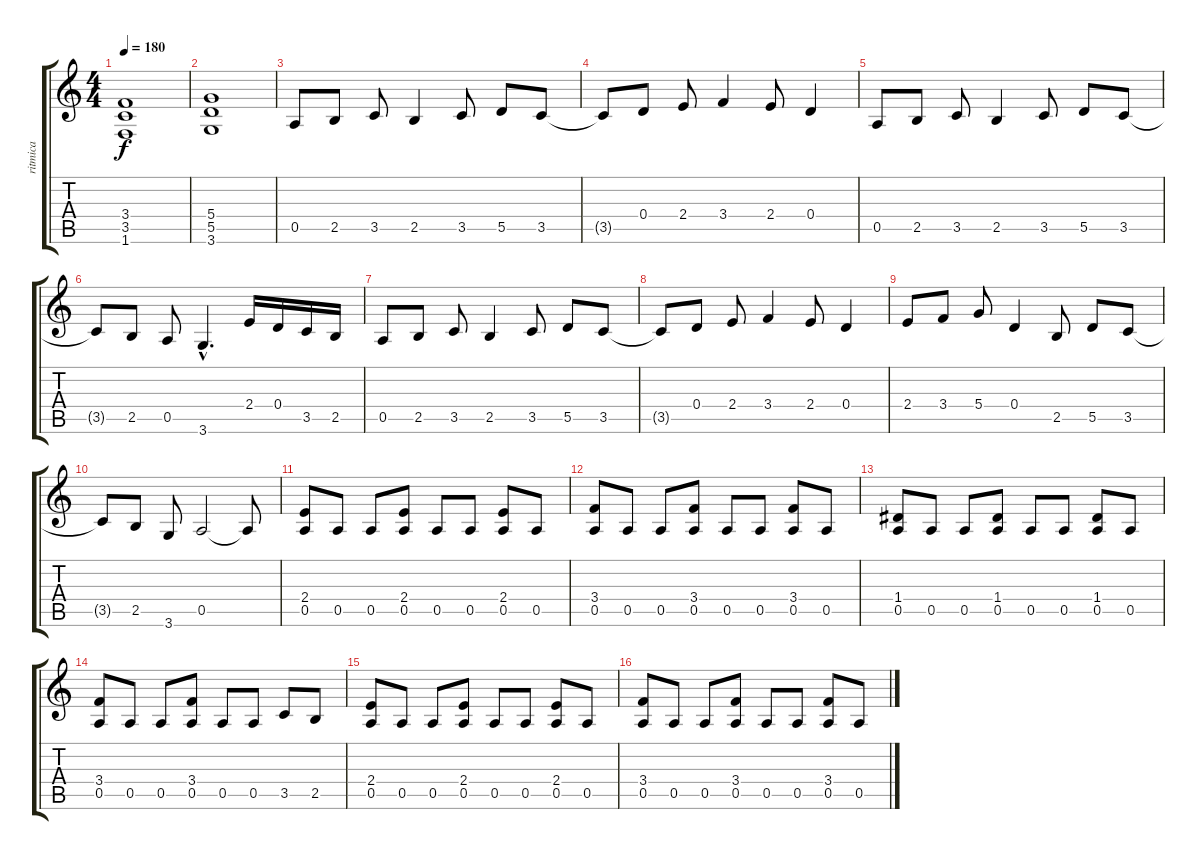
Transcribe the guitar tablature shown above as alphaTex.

\track ("ritmica" "ritmica") {instrument distortionguitar}
\staff {score tabs}
\tuning (E4 B3 G3 D3 A2 E2) {hide}
\ts (4 4)
\tempo 180
\clef g2
\ks c
(3.4 3.5 1.6).1{dy f} |
(5.4 5.5 3.6).1 |
0.5.8 2.5.8 3.5.8 2.5.4 3.5.8 5.5.8 3.5.8 |
3.5{t}.8 0.4.8 2.4.8 3.4.4 2.4.8 0.4.4 |
0.5.8 2.5.8 3.5.8 2.5.4 3.5.8 5.5.8 3.5.8 |
3.5{t}.8 2.5.8 0.5.8 3.6{hac}.4{d} 2.4.16 0.4.16 3.5.16 2.5.16 |
0.5.8 2.5.8 3.5.8 2.5.4 3.5.8 5.5.8 3.5.8 |
3.5{t}.8 0.4.8 2.4.8 3.4.4 2.4.8 0.4.4 |
2.4.8 3.4.8 5.4.8 0.4.4 2.5.8 5.5.8 3.5.8 |
3.5{t}.8 2.5.8 3.6.8 0.5.2 0.5{t}.8 |
(2.4 0.5).8 0.5.8 0.5.8 (2.4 0.5).8 0.5.8 0.5.8 (2.4 0.5).8 0.5.8 |
(3.4 0.5).8 0.5.8 0.5.8 (3.4 0.5).8 0.5.8 0.5.8 (3.4 0.5).8 0.5.8 |
(1.4 0.5).8 0.5.8 0.5.8 (1.4 0.5).8 0.5.8 0.5.8 (1.4 0.5).8 0.5.8 |
(3.4 0.5).8 0.5.8 0.5.8 (3.4 0.5).8 0.5.8 0.5.8 3.5.8 2.5.8 |
(2.4 0.5).8 0.5.8 0.5.8 (2.4 0.5).8 0.5.8 0.5.8 (2.4 0.5).8 0.5.8 |
(3.4 0.5).8 0.5.8 0.5.8 (3.4 0.5).8 0.5.8 0.5.8 (3.4 0.5).8 0.5.8
